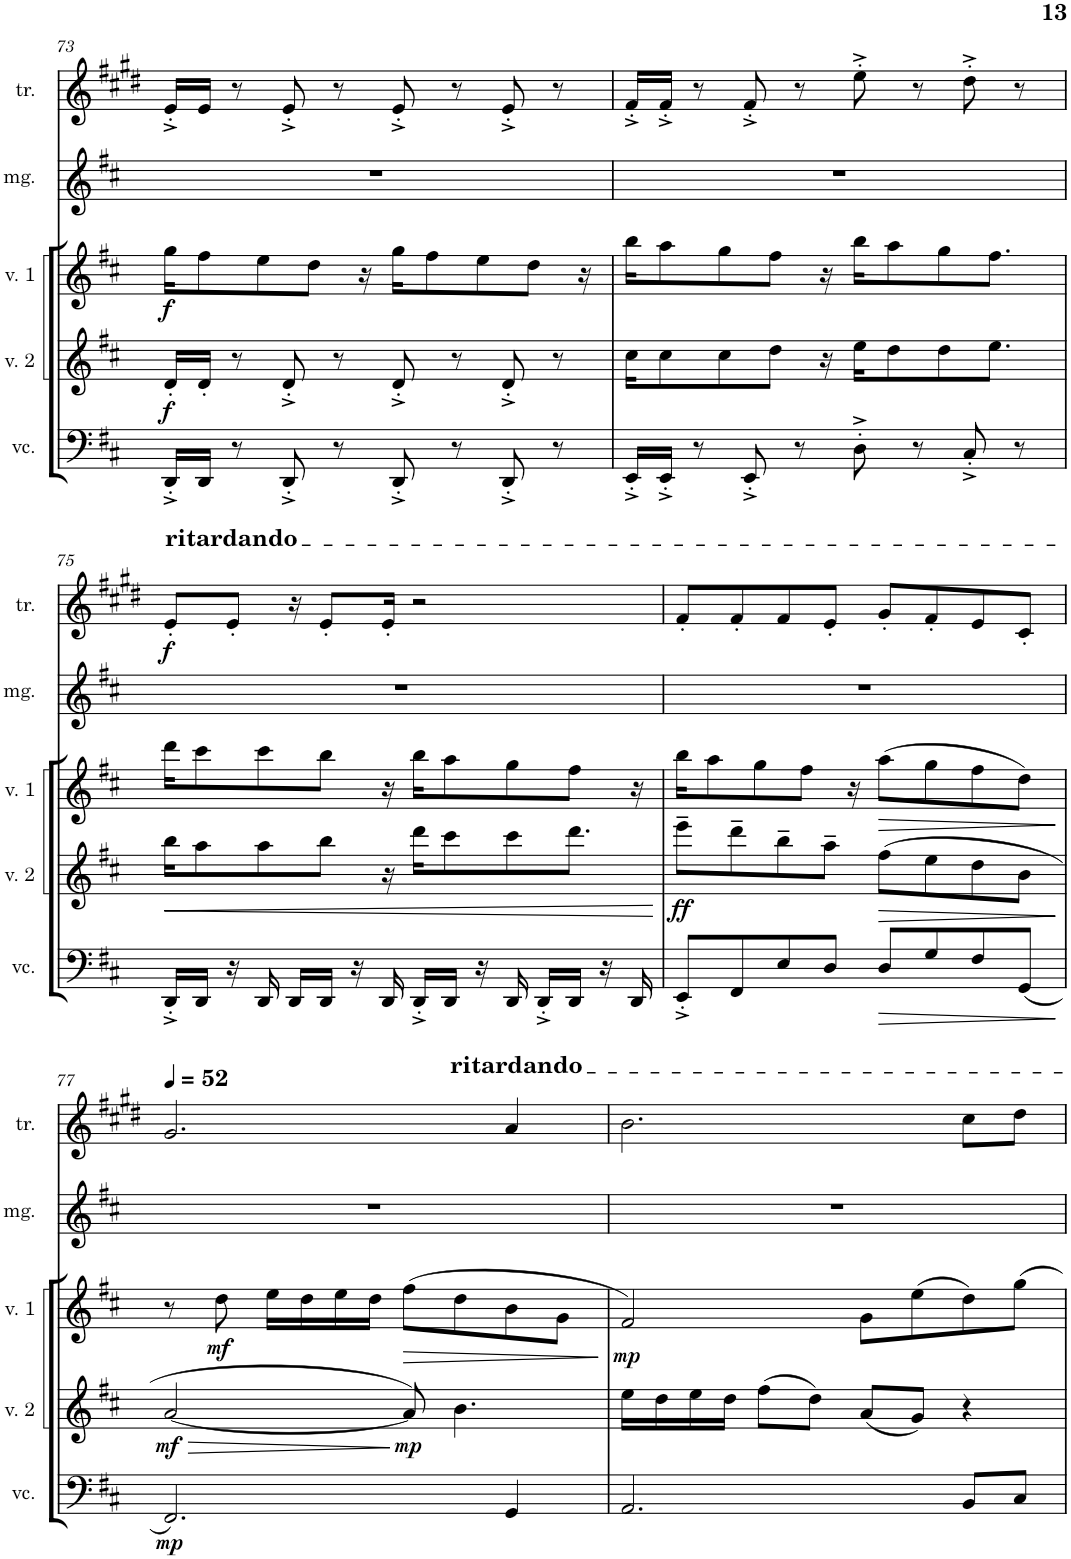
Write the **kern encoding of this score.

**kern	**dynam	**kern	**dynam	**kern	**dynam	**kern	**kern	**dynam
*part5	*part5	*part4	*part4	*part3	*part3	*part2	*part1	*part1
*staff5	*staff5	*staff4	*staff4	*staff3	*staff3	*staff2	*staff1	*staff1
*I"violoncello	*	*I"violino 2	*	*I"violino 1	*	*I"moog	*I"tromba	*
*I'vc.	*	*I'v. 2	*	*I'v. 1	*	*I'mg.	*I'tr.	*
!!LO:PB:g=z
*clefF4	*	*clefG2	*	*clefG2	*	*clefG2	*clefG2	*
*	*	*	*	*	*	*	*Trd1c2	*
*k[f#c#]	*	*k[f#c#]	*	*k[f#c#]	*	*k[f#c#]	*k[f#c#g#d#]	*
*M4/4	*	*M4/4	*	*M4/4	*	*M4/4	*M4/4	*
=73	=73	=73	=73	=73	=73	=73	=73	=73
!	!	!	!LO:DY:b	!	!LO:DY:b	!	!	!
16DD'^/LL	.	16d'/LL	f	16gg\KL	f	1r	16e'^/LL	.
16DD/JJ	.	16d'/JJ	.	8ff#\	.	.	16e/JJ	.
8r	.	8r	.	.	.	.	8r	.
.	.	.	.	8ee\	.	.	.	.
8DD'^/	.	8d'^/	.	.	.	.	8e'^/	.
.	.	.	.	8dd\J	.	.	.	.
8r	.	8r	.	.	.	.	8r	.
.	.	.	.	16r	.	.	.	.
8DD'^/	.	8d'^/	.	16gg\KL	.	.	8e'^/	.
.	.	.	.	8ff#\	.	.	.	.
8r	.	8r	.	.	.	.	8r	.
.	.	.	.	8ee\	.	.	.	.
8DD'^/	.	8d'^/	.	.	.	.	8e'^/	.
.	.	.	.	8dd\J	.	.	.	.
8r	.	8r	.	.	.	.	8r	.
.	.	.	.	16r	.	.	.	.
=74	=74	=74	=74	=74	=74	=74	=74	=74
16EE'^/LL	.	16cc#\KL	.	16bb\KL	.	1r	16f#'^/LL	.
16EE'^/JJ	.	8cc#\	.	8aa\	.	.	16f#'^/JJ	.
8r	.	.	.	.	.	.	8r	.
.	.	8cc#\	.	8gg\	.	.	.	.
8EE'^/	.	.	.	.	.	.	8f#'^/	.
.	.	8dd\J	.	8ff#\J	.	.	.	.
8r	.	.	.	.	.	.	8r	.
.	.	16r	.	16r	.	.	.	.
8D'^\	.	16ee\KL	.	16bb\KL	.	.	8ee'^\	.
.	.	8dd\	.	8aa\	.	.	.	.
8r	.	.	.	.	.	.	8r	.
.	.	8dd\	.	8gg\	.	.	.	.
8C#'^/	.	.	.	.	.	.	8dd#'^\	.
.	.	8.ee\J	.	8.ff#\J	.	.	.	.
8r	.	.	.	.	.	.	8r	.
!!LO:LB:g=z
=75	=75	=75	=75	=75	=75	=75	=75	=75
!	!	!	!	!	!	!	!LO:TX:a:t=ritardando	!
!	!	!	!LO:HP:b	!	!	!	!	!LO:DY:b
16DD'^/LL	.	16bb\KL	<	16ddd\KL	.	1r	8e'/L	f
16DD/JJ	.	8aa\	.	8ccc#\	.	.	.	.
16r	.	.	.	.	.	.	8e'/J	.
16DD/	.	8aa\	.	8ccc#\	.	.	.	.
16DD/LL	.	.	.	.	.	.	16r	.
16DD/JJ	.	8bb\J	.	8bb\J	.	.	8e'/L	.
16r	.	.	.	.	.	.	.	.
16DD/	.	16r	.	16r	.	.	16e'/Jk	.
16DD'^/LL	.	16ddd\KL	.	16bb\KL	.	.	2r	.
16DD/JJ	.	8ccc#\	.	8aa\	.	.	.	.
16r	.	.	.	.	.	.	.	.
16DD/	.	8ccc#\	.	8gg\	.	.	.	.
16DD'^/LL	.	.	.	.	.	.	.	.
16DD/JJ	.	8.ddd\J	.	8ff#\J	.	.	.	.
16r	.	.	.	.	.	.	.	.
16DD/	.	.	.	16r	.	.	.	.
.	.	.	[	.	.	.	.	.
=76	=76	=76	=76	=76	=76	=76	=76	=76
!	!	!	!LO:DY:b	!	!	!	!	!
8EE'^/L	.	8eee~\L	ff	16bb\KL	.	1r	8f#'/L	.
.	.	.	.	8aa\	.	.	.	.
8FF#/	.	8ddd~\	.	.	.	.	8f#'/	.
.	.	.	.	8gg\	.	.	.	.
8E/	.	8bb~\	.	.	.	.	8f#/	.
.	.	.	.	8ff#\J	.	.	.	.
8D/J	.	8aa~\J	.	.	.	.	8e'/J	.
.	.	.	.	16r	.	.	.	.
!	!LO:HP:b	!	!LO:HP:b	!	!LO:HP:b	!	!	!
8D/L	>	(8ff#\L	>	(8aa\L	>	.	8g#'/L	.
8G/	.	8ee\	.	8gg\	.	.	8f#'/	.
8F#/	.	8dd\	.	8ff#\	.	.	8e/	.
(8GG/J	.	8b\J	.	8dd\J)	.	.	8c#'/J	.
.	]	.	]	.	]	.	.	.
!!LO:LB:g=z
=77	=77	=77	=77	=77	=77	=77	=77	=77
*	*	*	*	*	*	*	*MM52	*
!	!LO:DY:b	!	!LO:HP:b	!	!	!	!	!
!	!	!	!LO:DY:n=1:b	!	!	!	!	!
*	*	*	*	*	*	*	*^	*
2.FF#/)	mp	[2a/	> mf	8r	.	1r	2.g#/	2ryy	.
!	!	!	!	!	!LO:DY:b	!	!	!	!
.	.	.	.	8dd\	mf	.	.	.	.
.	.	.	.	16ee\LL	.	.	.	.	.
.	.	.	.	16dd\	.	.	.	.	.
.	.	.	.	16ee\	.	.	.	.	.
.	.	.	.	16dd\JJ	.	.	.	.	.
!	!	!	!LO:DY:n=2:b	!	!LO:HP:b	!	!	!	!
.	.	8a/])	] mp	(8ff#\L	>	.	.	8ryy	.
!	!	!	!	!	!	!	!	!LO:TX:a:t=ritardando	!
.	.	4.b\	.	8dd\	.	.	.	4.ryy	.
4GG/	.	.	.	8b\	.	.	4a/	.	.
.	.	.	.	8g\J	.	.	.	.	.
.	.	.	.	.	]	.	.	.	.
=78	=78	=78	=78	=78	=78	=78	=78	=78	=78
!	!	!	!	!	!LO:DY:b	!	!	!	!
*	*	*	*	*	*	*	*v	*v	*
2.AA/	.	16ee\LL	.	2f#/)	mp	1r	2.b\	.
.	.	16dd\	.	.	.	.	.	.
.	.	16ee\	.	.	.	.	.	.
.	.	16dd\JJ	.	.	.	.	.	.
.	.	(8ff#\L	.	.	.	.	.	.
.	.	8dd\J)	.	.	.	.	.	.
.	.	(8a/L	.	8g\L	.	.	.	.
.	.	8g/J)	.	(8ee\	.	.	.	.
8BB/L	.	4r	.	8dd\)	.	.	8cc#\L	.
8C#/J	.	.	.	8gg\J	.	.	8dd#\J	.
=	=	=	=	=	=	=	=	=
*-	*-	*-	*-	*-	*-	*-	*-	*-
